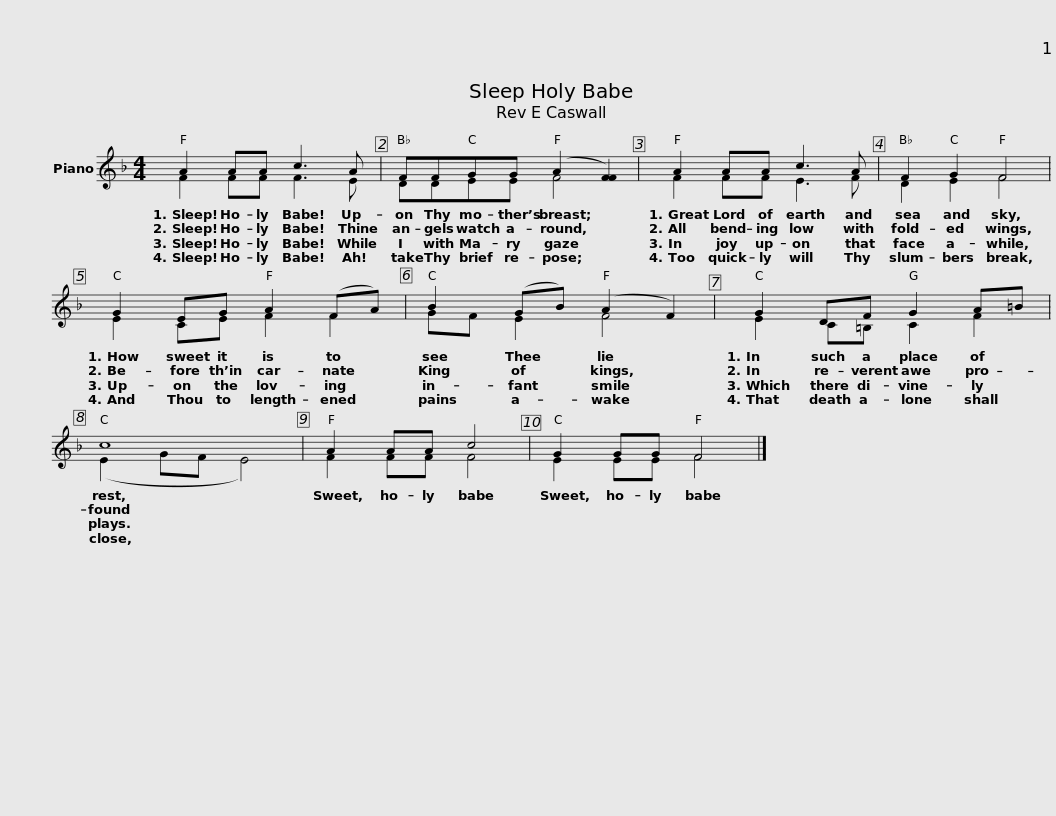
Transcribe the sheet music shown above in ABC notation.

X:1
%%score ( 1 2 )
L:1/8
M:4/4
I:linebreak $
K:F
V:1 treble
V:2 treble
V:1
 A2 AA c3 A | FFGG (A2 [FF]2) |$ A2 AA c3 A | F2 G2 F4 |$ G2 EG A2 (FA) | %5
 B2 (GB) (A2 F2) |$ G2 DF G2 A=B | c8 |$ A2 AA c4 | G2 GG F4 |] %10
V:2
 F2 FF F3 E | DDEE F4 |$ F2 FF E3 F | D2 E2 F4 |$ E2 CE F2 F2 | %5
 GF E2 F4 |$ E2 C=B, C2 F2 | (E2 GF E4) |$ F2 FF F4 | E2 EE F4 |] %10
